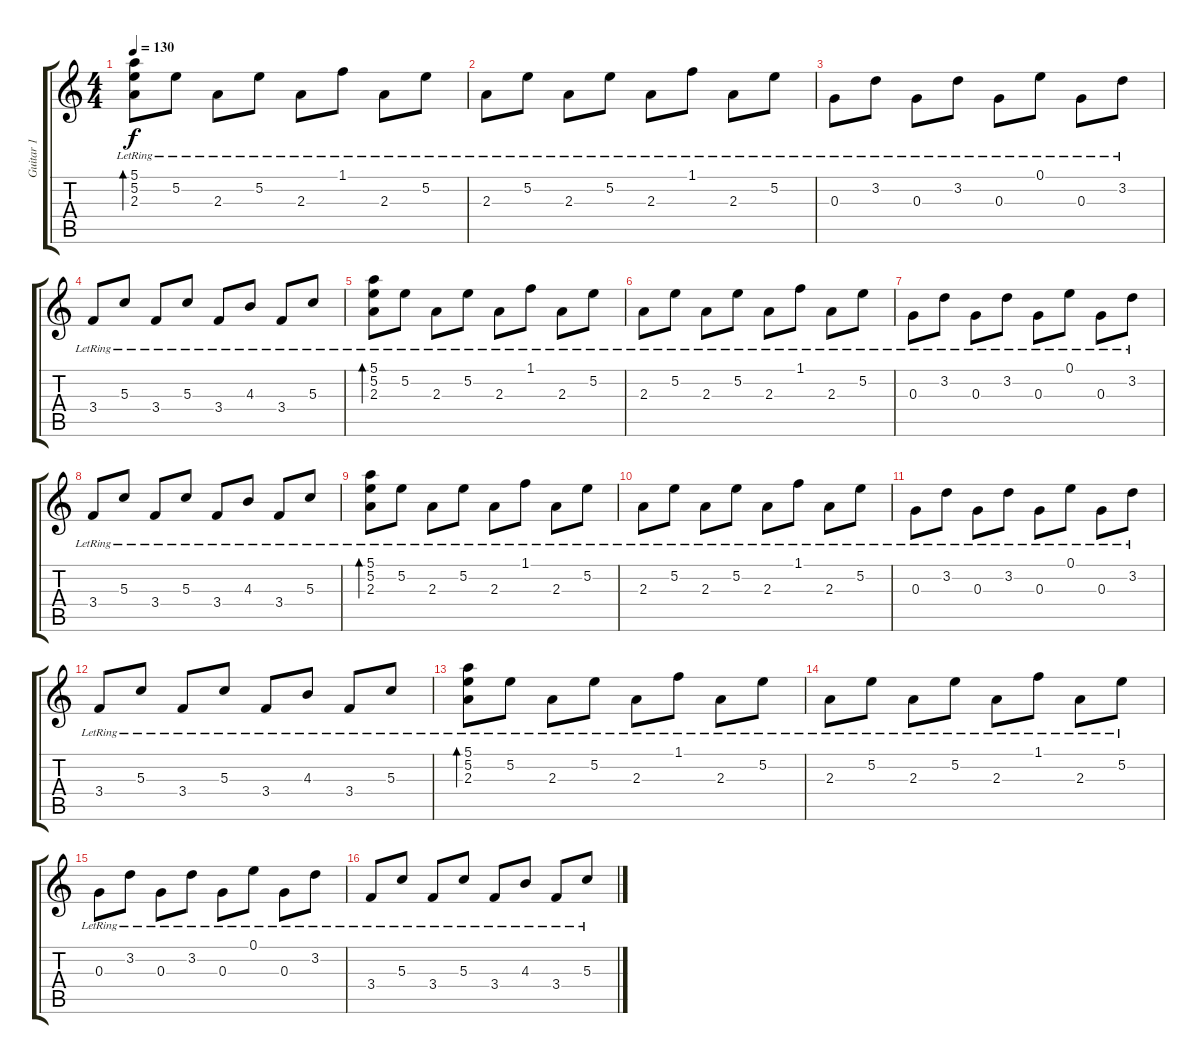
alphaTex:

\track ("Guitar 1" "Guitar 1") {instrument acousticguitarsteel}
\staff {score tabs}
\tuning (E4 B3 G3 D3 A2 E2) {hide}
\ts (4 4)
\tempo 130
\clef g2
\ks c
(5.1{lr} 5.2 2.3{lr}).8{bd 480 dy f balance 0} 5.2{lr}.8 2.3{lr}.8 5.2{lr}.8 2.3{lr}.8 1.1{lr}.8 2.3{lr}.8 5.2{lr}.8 |
2.3{lr}.8 5.2{lr}.8 2.3{lr}.8 5.2{lr}.8 2.3{lr}.8 1.1{lr}.8 2.3{lr}.8 5.2{lr}.8 |
0.3{lr}.8 3.2{lr}.8 0.3{lr}.8 3.2{lr}.8 0.3{lr}.8 0.1{lr}.8 0.3{lr}.8 3.2{lr}.8 |
3.4{lr}.8 5.3{lr}.8 3.4{lr}.8 5.3{lr}.8 3.4{lr}.8 4.3{lr}.8 3.4{lr}.8 5.3{lr}.8 |
(5.1{lr} 5.2 2.3{lr}).8{bd 480 balance 0} 5.2{lr}.8 2.3{lr}.8 5.2{lr}.8 2.3{lr}.8 1.1{lr}.8 2.3{lr}.8 5.2{lr}.8 |
2.3{lr}.8 5.2{lr}.8 2.3{lr}.8 5.2{lr}.8 2.3{lr}.8 1.1{lr}.8 2.3{lr}.8 5.2{lr}.8 |
0.3{lr}.8 3.2{lr}.8 0.3{lr}.8 3.2{lr}.8 0.3{lr}.8 0.1{lr}.8 0.3{lr}.8 3.2{lr}.8 |
3.4{lr}.8 5.3{lr}.8 3.4{lr}.8 5.3{lr}.8 3.4{lr}.8 4.3{lr}.8 3.4{lr}.8 5.3{lr}.8 |
\section ("" "")
(5.1{lr} 5.2 2.3{lr}).8{bd 480 balance 0} 5.2{lr}.8 2.3{lr}.8 5.2{lr}.8 2.3{lr}.8 1.1{lr}.8 2.3{lr}.8 5.2{lr}.8 |
2.3{lr}.8 5.2{lr}.8 2.3{lr}.8 5.2{lr}.8 2.3{lr}.8 1.1{lr}.8 2.3{lr}.8 5.2{lr}.8 |
0.3{lr}.8 3.2{lr}.8 0.3{lr}.8 3.2{lr}.8 0.3{lr}.8 0.1{lr}.8 0.3{lr}.8 3.2{lr}.8 |
3.4{lr}.8 5.3{lr}.8 3.4{lr}.8 5.3{lr}.8 3.4{lr}.8 4.3{lr}.8 3.4{lr}.8 5.3{lr}.8 |
(5.1{lr} 5.2 2.3{lr}).8{bd 480 balance 0} 5.2{lr}.8 2.3{lr}.8 5.2{lr}.8 2.3{lr}.8 1.1{lr}.8 2.3{lr}.8 5.2{lr}.8 |
2.3{lr}.8 5.2{lr}.8 2.3{lr}.8 5.2{lr}.8 2.3{lr}.8 1.1{lr}.8 2.3{lr}.8 5.2{lr}.8 |
0.3{lr}.8 3.2{lr}.8 0.3{lr}.8 3.2{lr}.8 0.3{lr}.8 0.1{lr}.8 0.3{lr}.8 3.2{lr}.8 |
3.4{lr}.8 5.3{lr}.8 3.4{lr}.8 5.3{lr}.8 3.4{lr}.8 4.3{lr}.8 3.4{lr}.8 5.3{lr}.8
